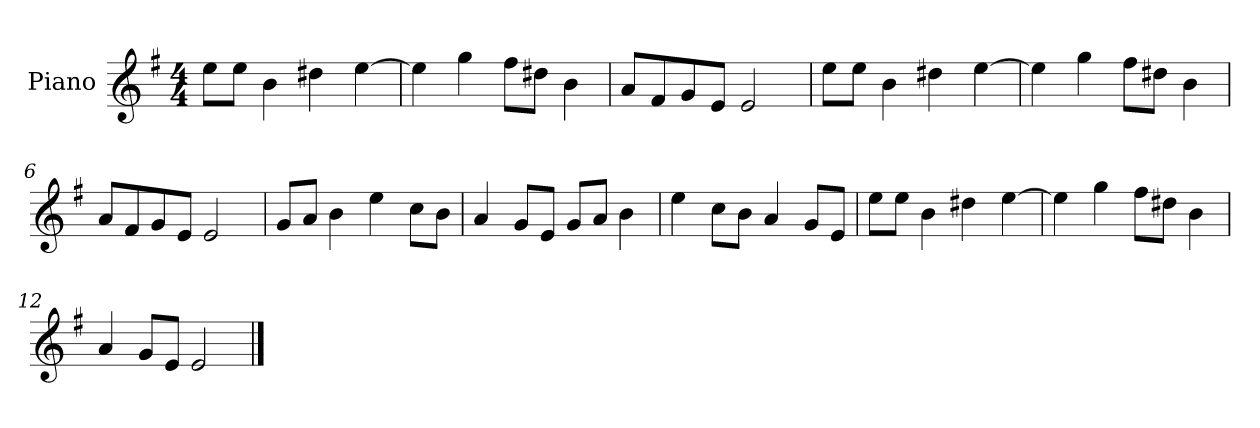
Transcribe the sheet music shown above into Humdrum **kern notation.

**kern
*part1
*staff1
*I"Piano
*I'P-no
*clefG2
*k[f#]
*M4/4
*MM90
=1
8ee\L
8ee\J
4b\
4dd#X\
[4ee\
=2
4ee\]
4gg\
8ff#\L
8dd#X\J
4b\
=3
8a/L
8f#/
8g/
8e/J
2e/
=4
8ee\L
8ee\J
4b\
4dd#X\
[4ee\
=5
4ee\]
4gg\
8ff#\L
8dd#X\J
4b\
=6
8a/L
8f#/
8g/
8e/J
2e/
!!LO:LB:g=z
=7
8g/L
8a/J
4b\
4ee\
8cc\L
8b\J
=8
4a/
8g/L
8e/J
8g/L
8a/J
4b\
=9
4ee\
8cc\L
8b\J
4a/
8g/L
8e/J
=10
8ee\L
8ee\J
4b\
4dd#X\
[4ee\
=11
4ee\]
4gg\
8ff#\L
8dd#X\J
4b\
=12
4a/
8g/L
8e/J
2e/
==
*-
